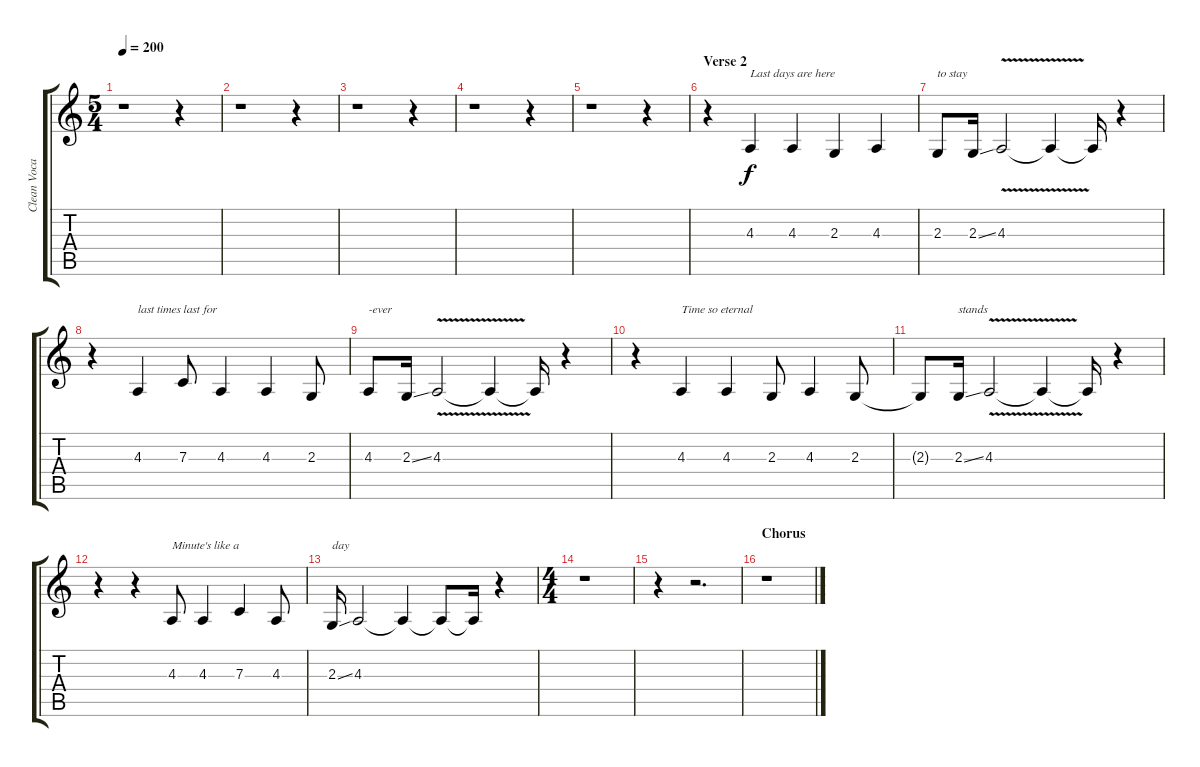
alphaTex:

\track ("Clean Vocals (Kride)" "Clean Voca") {instrument tenorsax}
\staff {score tabs}
\tuning (D4 A3 F3 C3 G2 D2) {hide}
\ts (5 4)
\tempo 200
\clef g2
\ks c
r.1{dy f} r.4 |
r.1 r.4 |
r.1 r.4 |
r.1 r.4 |
r.1 r.4 |
\section ("" "Verse 2")
r.4 4.3.4{txt "Last days are here"} 4.3.4 2.3.4 4.3.4 |
2.3.8{txt "to stay"} 2.3{ss}.16 4.3{v}.2 4.3{t}.4 4.3{t}.16 r.4 |
r.4 4.3.4{txt "last times last for"} 7.3.8 4.3.4 4.3.4 2.3.8 |
4.3.8{txt "-ever"} 2.3{ss}.16 4.3{v}.2 4.3{t}.4 4.3{t}.16 r.4 |
r.4 4.3.4{txt "Time so eternal"} 4.3.4 2.3.8 4.3.4 2.3.8 |
2.3{t}.8 2.3{ss}.16{txt "stands"} 4.3{v}.2 4.3{t}.4 4.3{t}.16 r.4 |
r.4 r.4 4.3.8{txt "Minute's like a"} 4.3.4 7.3.4 4.3.8 |
2.3{ss}.16{txt "day"} 4.3.2 4.3{t}.4 4.3{t}.8 4.3{t}.16 r.4 |
\ts (4 4)
r.1 |
r.4 r.2{d} |
\section ("" "Chorus")
r.1
